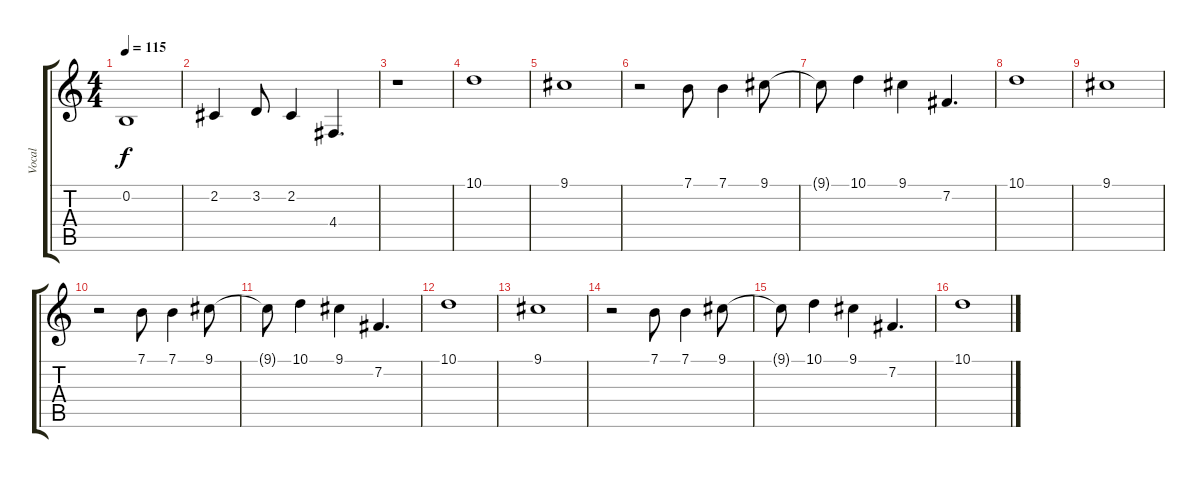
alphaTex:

\track ("Vocal" "Vocal") {instrument pad2warm}
\staff {score tabs}
\tuning (E4 B3 G3 D3 A2 E2) {hide}
\ts (4 4)
\tempo 115
\clef g2
\ks c
0.2.1{dy f} |
2.2.4 3.2.8 2.2.4 4.4.4{d} |
r.1 |
10.1.1 |
9.1.1 |
r.2 7.1.8 7.1.4 9.1.8 |
9.1{t}.8 10.1.4 9.1.4 7.2.4{d} |
10.1.1 |
9.1.1 |
r.2 7.1.8 7.1.4 9.1.8 |
9.1{t}.8 10.1.4 9.1.4 7.2.4{d} |
10.1.1 |
9.1.1 |
r.2 7.1.8 7.1.4 9.1.8 |
9.1{t}.8 10.1.4 9.1.4 7.2.4{d} |
10.1.1
